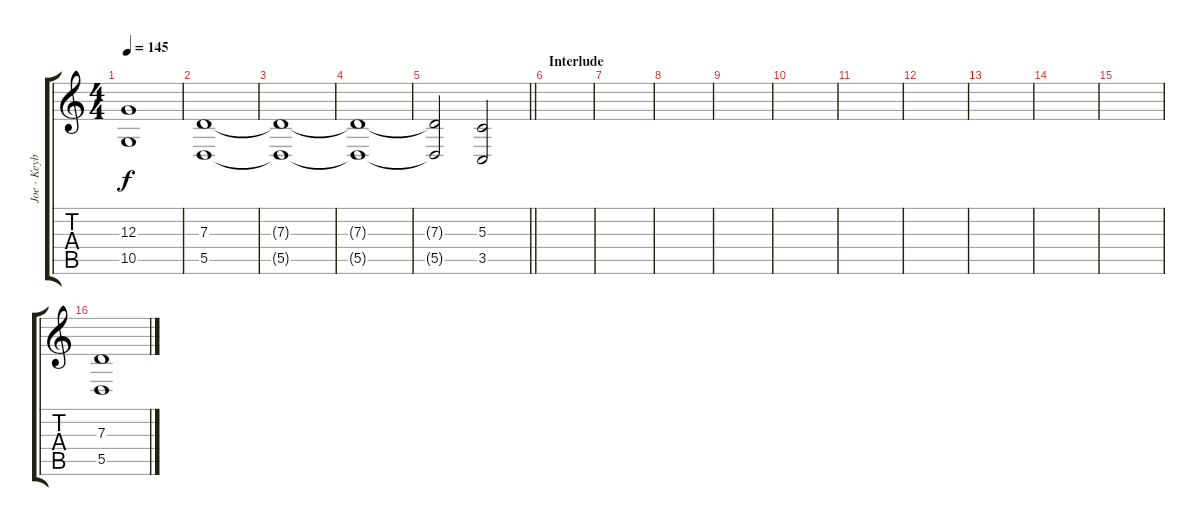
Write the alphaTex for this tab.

\track ("Joe - Keyboards" "Joe - Keyb") {instrument lead3calliope}
\staff {score tabs}
\tuning (E4 B3 G3 D3 A2 E2) {hide}
\ts (4 4)
\tempo 145
\clef g2
\ks c
(12.3 10.5).1{dy f} |
(7.3 5.5).1 |
(7.3{t} 5.5{t}).1 |
(7.3{t} 5.5{t}).1 |
\barLineRight lightlight
(7.3{t} 5.5{t}).2 (5.3 3.5).2 |
\section ("" "Interlude")
|
|
|
|
|
|
|
|
|
|
(7.3 5.5).1
